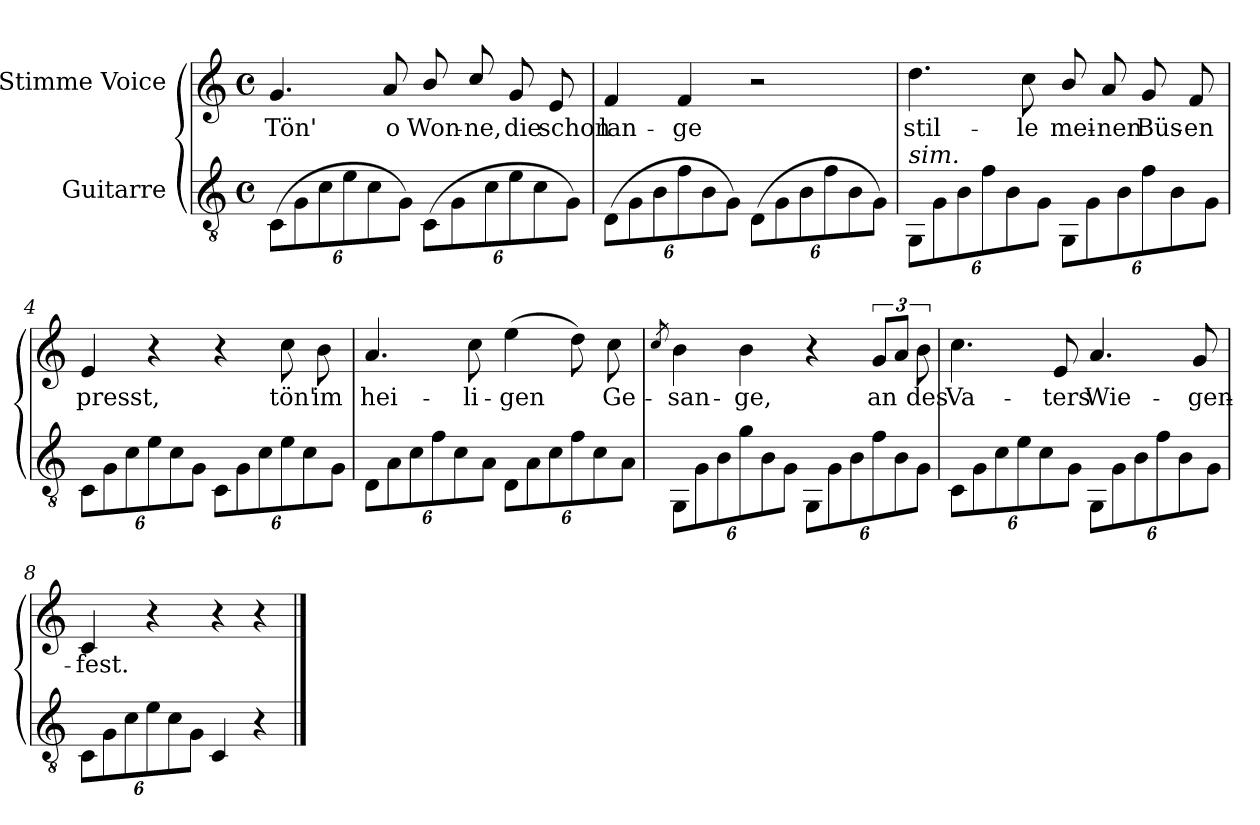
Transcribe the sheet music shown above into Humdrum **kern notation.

**kern	**kern	**text
*part2	*part1	*part1
*staff2	*staff1	*staff1
*I"Guitarre	*I"Stimme Voice	*
*clefGv2	*clefG2	*
*k[]	*k[]	*
*M4/4	*M4/4	*
*met(c)	*met(c)	*
*Xbrackettup	*	*
=1	=1	=1
!	!	!LO:LY:b
(12C\L	4.g/	Tön'
12G\	.	.
12c\	.	.
12e\	.	.
12c\	.	.
!	!	!LO:LY:b
.	8a/	o
12G\J)	.	.
!	!	!LO:LY:b
(12C\L	8b/	Won-
12G\	.	.
!	!	!LO:LY:b
.	8cc/	-ne,
12c\	.	.
!	!	!LO:LY:b
12e\	8g/	die
12c\	.	.
!	!	!LO:LY:b
.	8e/	schon
12G\J)	.	.
=2	=2	=2
!	!	!LO:LY:b
(12D\L	4f/	lan-
12G\	.	.
12B\	.	.
!	!	!LO:LY:b
12f\	4f/	-ge
12B\	.	.
12G\J)	.	.
(12D\L	2r	.
12G\	.	.
12B\	.	.
12f\	.	.
12B\	.	.
12G\J)	.	.
!!LO:LB:g=z
=3	=3	=3
!LO:TX:a:i:t=sim.	!	!
!	!	!LO:LY:b
12GG\L	4.dd\	stil-
12G\	.	.
12B\	.	.
12f\	.	.
12B\	.	.
!	!	!LO:LY:b
.	8cc\	-le
12G\J	.	.
!	!	!LO:LY:b
12GG\L	8b/	mei-
12G\	.	.
!	!	!LO:LY:b
.	8a/	-nen
12B\	.	.
!	!	!LO:LY:b
12f\	8g/	Büs-
12B\	.	.
!	!	!LO:LY:b
.	8f/	-en
12G\J	.	.
!!LO:LB:g=z
=4	=4	=4
!	!	!LO:LY:b
12C\L	4e/	presst,
12G\	.	.
12c\	.	.
12e\	4r	.
12c\	.	.
12G\J	.	.
12C\L	4r	.
12G\	.	.
12c\	.	.
!	!	!LO:LY:b
12e\	8cc\	tön'
12c\	.	.
!	!	!LO:LY:b
.	8b\	im
12G\J	.	.
=5	=5	=5
!	!	!LO:LY:b
12D\L	4.a/	hei-
12A\	.	.
12c\	.	.
12f\	.	.
12c\	.	.
!	!	!LO:LY:b
.	8cc\	-li-
12A\J	.	.
!	!	!LO:LY:b
12D\L	(4ee\	-gen
12A\	.	.
12c\	.	.
12f\	8dd\)	.
12c\	.	.
!	!	!LO:LY:b
.	8cc\	Ge-
12A\J	.	.
!!LO:LB:g=z
=6	=6	=6
.	8qcc/	.
!	!	!LO:LY:b
12GG\L	4b\	-san-
12G\	.	.
12B\	.	.
!	!	!LO:LY:b
12g\	4b\	-ge,
12B\	.	.
12G\J	.	.
12GG\L	4r	.
12G\	.	.
12B\	.	.
!	!	!LO:LY:b
12f\	12g/L	an
12B\	12a/J	.
!	!	!LO:LY:b
12G\J	12b\	des
=7	=7	=7
!	!	!LO:LY:b
12C\L	4.cc\	Va-
12G\	.	.
12c\	.	.
12e\	.	.
12c\	.	.
!	!	!LO:LY:b
.	8e/	-ters
12G\J	.	.
!	!	!LO:LY:b
12GG\L	4.a/	Wie-
12G\	.	.
12B\	.	.
12f\	.	.
12B\	.	.
!	!	!LO:LY:b
.	8g/	-gen-
12G\J	.	.
=8	=8	=8
!	!	!LO:LY:b
12C\L	4c/	-fest.
12G\	.	.
12c\	.	.
12e\	4r	.
12c\	.	.
12G\J	.	.
4C/	4r	.
4r	4r	.
==	==	==
*-	*-	*-
